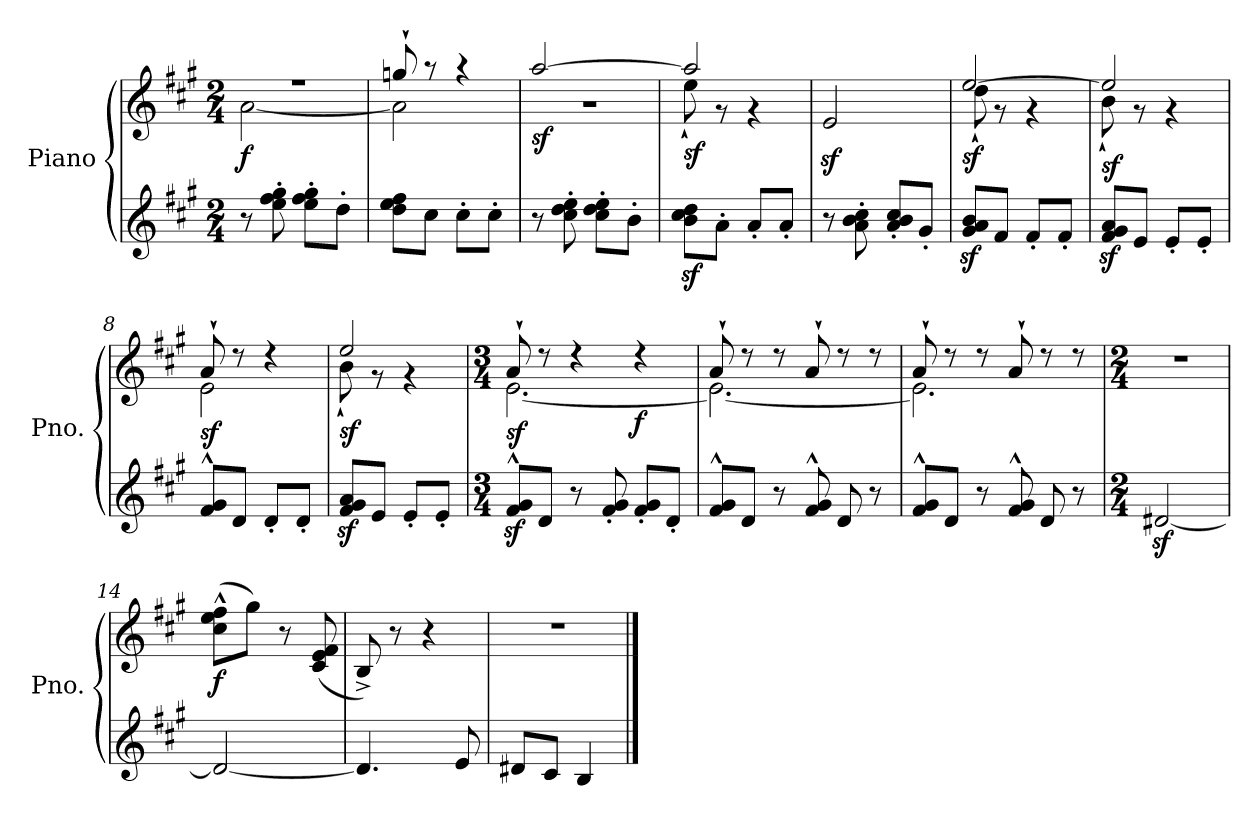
**kern	**kern	**dynam
*part1	*part1	*part1
*staff2	*staff1	*staff1/2
*I"Piano	*	*
*I'Pno.	*	*
*clefG2	*clefG2	*
*k[f#c#g#]	*k[f#c#g#]	*
*M2/4	*M2/4	*
*MM144	*MM144	*
=1	=1	=1
*	*^	*
!	!	!	!LO:DY:b
8r	2r	[2a\	f
8ee\' 8ff#\' 8gg#\'	.	.	.
8ee\' 8ff#\' 8gg#\'L	.	.	.
8dd'\J	.	.	.
=2	=2	=2	=2
8dd\ 8ee\ 8ff#\L	8ggn`/	2a\]	.
8cc#\J	8r	.	.
8cc#'\L	4r	.	.
8cc#'\J	.	.	.
=3	=3	=3	=3
!	!	!	!LO:DY:b
8r	[2aa/	2r	sf
8cc#\' 8dd\' 8ee\'	.	.	.
8cc#\' 8dd\' 8ee\'L	.	.	.
8b'\J	.	.	.
!!LO:LB:g=z	!!
=4	=4	=4	=4
!	!	!	!LO:DY:b
8b\z< 8cc#\z< 8dd\z<L	2aa/]	8ee`\	sf
8a'\J	.	8r	.
8a'/L	.	4r	.
8a'/J	.	.	.
*	*v	*v	*
=5	=5	=5
8r	2ez</	.
8a\' 8b\' 8cc#\'	.	.
8a/' 8b/' 8cc#/'L	.	.
8g#'/J	.	.
=6	=6	=6
*	*^	*
!	!	!	!LO:DY:b
8g#/z< 8a/z< 8b/z<L	[2ee/	8dd`\	sf
8f#/J	.	8r	.
8f#'/L	.	4r	.
8f#'/J	.	.	.
!!LO:LB:g=z	!!
=7	=7	=7	=7
!	!	!	!LO:DY:b
8f#/z< 8g#/z< 8a/z<L	2ee/]	8b`\	sf
8e/J	.	8r	.
8e'/L	.	4r	.
8e'/J	.	.	.
=8	=8	=8	=8
!	!	!	!LO:DY:b
8f#/^^ 8g#/^^L	8a`/	2e\	sf
8d/J	8r	.	.
8d'/L	4r	.	.
8d'/J	.	.	.
=9	=9	=9	=9
!	!	!	!LO:DY:b
8f#/z< 8g#/z< 8a/z<L	2ee/	8b`\	sf
8e/J	.	8r	.
8e'/L	.	4r	.
8e'/J	.	.	.
!!LO:LB:g=z	!!
=10	=10	=10	=10
*M3/4	*M3/4	*	*
!	!	!	!LO:DY:b
8f#/z<^^ 8g#/z<^^L	8a`/	[2.e\	sf
8d/J	8r	.	.
8r	4r	.	.
8f#/' 8g#/'	.	.	.
!	!	!	!LO:DY:b
8f#/' 8g#/'L	4r	.	f
8d'/J	.	.	.
=11	=11	=11	=11
8f#/^^ 8g#/^^L	8a`/	2.e\_	.
8d/J	8r	.	.
8r	8r	.	.
8f#/^^ 8g#/^^	8a`/	.	.
8d/	8r	.	.
8r	8r	.	.
=12	=12	=12	=12
8f#/^^ 8g#/^^L	8a`/	2.e\]	.
8d/J	8r	.	.
8r	8r	.	.
8f#/^^ 8g#/^^	8a`/	.	.
8d/	8r	.	.
8r	8r	.	.
*	*v	*v	*
!!LO:LB:g=z
=13	=13	=13
*M2/4	*M2/4	*
[2d#Xz</	2r	.
=14	=14	=14
!	!	!LO:DY:b
2d#/_	(>8cc#\^^ 8ee\^^ 8ff#\^^L	f
.	8gg#\J)	.
.	8r	.
.	(<8c#/ 8e/ 8f#/	.
=15	=15	=15
4.d#/]	8B^/)	.
.	8r	.
.	4r	.
8e/	.	.
=16	=16	=16
8d#X/L	2r	.
8c#/J	.	.
4B/	.	.
==	==	==
*-	*-	*-
